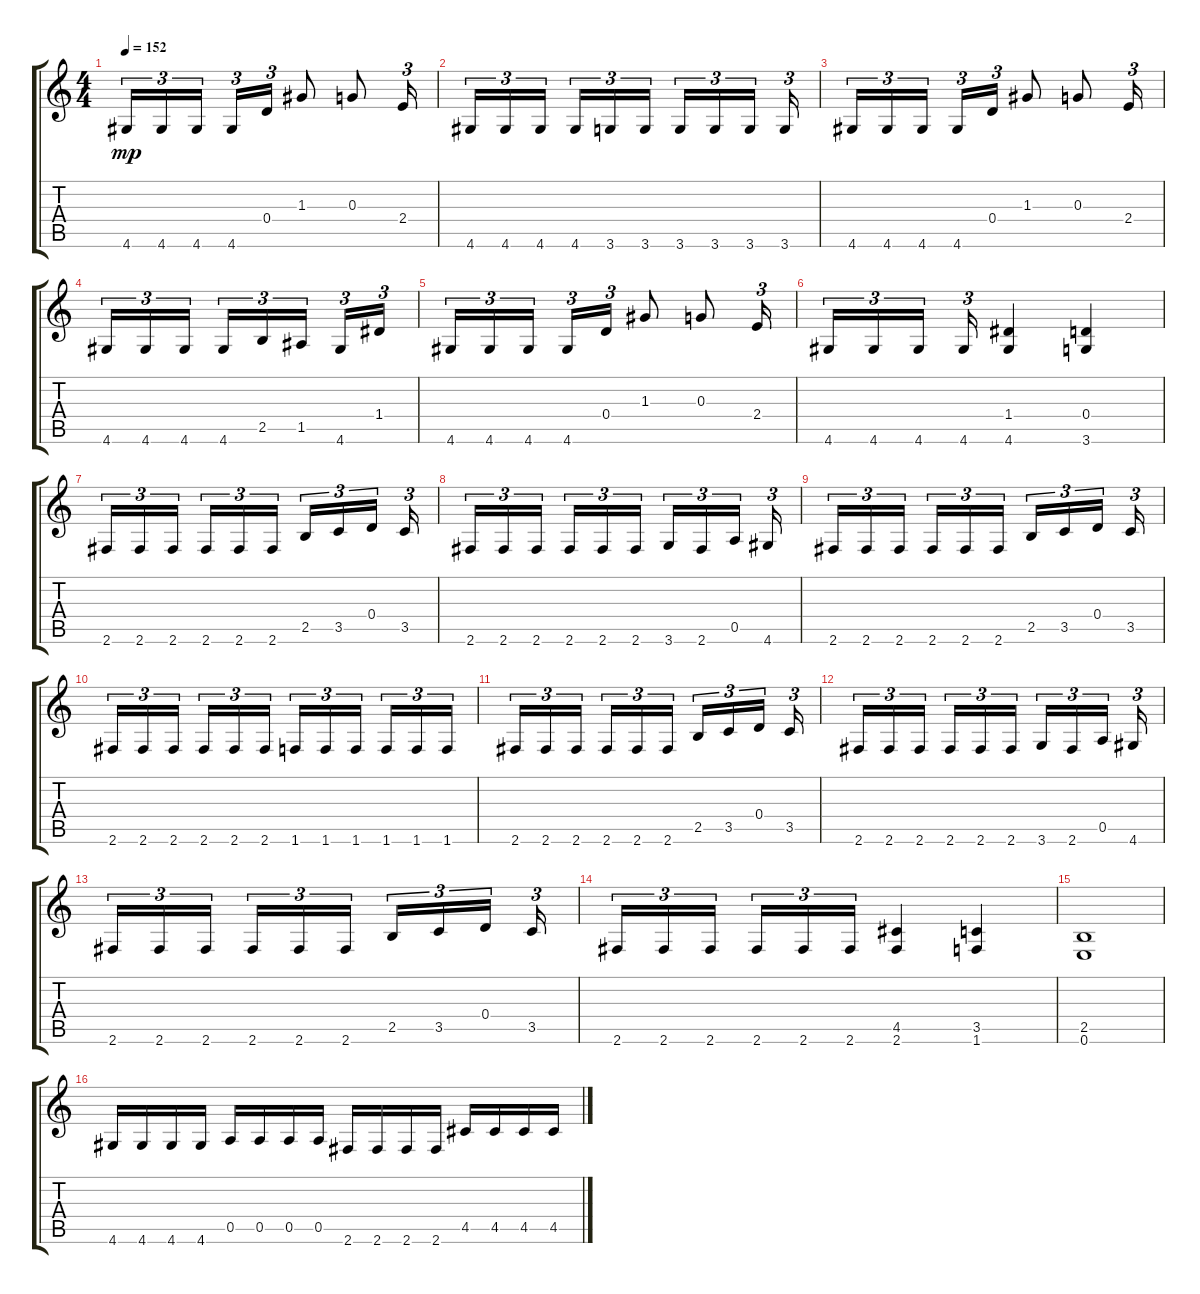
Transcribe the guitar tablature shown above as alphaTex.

\track "" {instrument distortionguitar}
\staff {score tabs}
\tuning (E4 B3 G3 D3 A2 E2) {hide}
\ts (4 4)
\tempo 152
\clef g2
\ks c
4.6.16{tu (3 2) dy mp} 4.6.16{tu (3 2)} 4.6.16{tu (3 2)} 4.6.16{tu (3 2)} 0.4.16{tu (3 2)} 1.3.8 0.3.8 2.4.16{tu (3 2)} |
4.6.16{tu (3 2)} 4.6.16{tu (3 2)} 4.6.16{tu (3 2)} 4.6.16{tu (3 2)} 3.6.16{tu (3 2)} 3.6.16{tu (3 2)} 3.6.16{tu (3 2)} 3.6.16{tu (3 2)} 3.6.16{tu (3 2)} 3.6.16{tu (3 2)} |
4.6.16{tu (3 2)} 4.6.16{tu (3 2)} 4.6.16{tu (3 2)} 4.6.16{tu (3 2)} 0.4.16{tu (3 2)} 1.3.8 0.3.8 2.4.16{tu (3 2)} |
4.6.16{tu (3 2)} 4.6.16{tu (3 2)} 4.6.16{tu (3 2)} 4.6.16{tu (3 2)} 2.5.16{tu (3 2)} 1.5.16{tu (3 2)} 4.6.16{tu (3 2)} 1.4.16{tu (3 2)} |
4.6.16{tu (3 2)} 4.6.16{tu (3 2)} 4.6.16{tu (3 2)} 4.6.16{tu (3 2)} 0.4.16{tu (3 2)} 1.3.8 0.3.8 2.4.16{tu (3 2)} |
4.6.16{tu (3 2)} 4.6.16{tu (3 2)} 4.6.16{tu (3 2)} 4.6.16{tu (3 2)} (1.4 4.6).4 (0.4 3.6).4 |
2.6.16{tu (3 2)} 2.6.16{tu (3 2)} 2.6.16{tu (3 2)} 2.6.16{tu (3 2)} 2.6.16{tu (3 2)} 2.6.16{tu (3 2)} 2.5.16{tu (3 2)} 3.5.16{tu (3 2)} 0.4.16{tu (3 2)} 3.5.16{tu (3 2)} |
2.6.16{tu (3 2)} 2.6.16{tu (3 2)} 2.6.16{tu (3 2)} 2.6.16{tu (3 2)} 2.6.16{tu (3 2)} 2.6.16{tu (3 2)} 3.6.16{tu (3 2)} 2.6.16{tu (3 2)} 0.5.16{tu (3 2)} 4.6.16{tu (3 2)} |
2.6.16{tu (3 2)} 2.6.16{tu (3 2)} 2.6.16{tu (3 2)} 2.6.16{tu (3 2)} 2.6.16{tu (3 2)} 2.6.16{tu (3 2)} 2.5.16{tu (3 2)} 3.5.16{tu (3 2)} 0.4.16{tu (3 2)} 3.5.16{tu (3 2)} |
2.6.16{tu (3 2)} 2.6.16{tu (3 2)} 2.6.16{tu (3 2)} 2.6.16{tu (3 2)} 2.6.16{tu (3 2)} 2.6.16{tu (3 2)} 1.6.16{tu (3 2)} 1.6.16{tu (3 2)} 1.6.16{tu (3 2)} 1.6.16{tu (3 2)} 1.6.16{tu (3 2)} 1.6.16{tu (3 2)} |
2.6.16{tu (3 2)} 2.6.16{tu (3 2)} 2.6.16{tu (3 2)} 2.6.16{tu (3 2)} 2.6.16{tu (3 2)} 2.6.16{tu (3 2)} 2.5.16{tu (3 2)} 3.5.16{tu (3 2)} 0.4.16{tu (3 2)} 3.5.16{tu (3 2)} |
2.6.16{tu (3 2)} 2.6.16{tu (3 2)} 2.6.16{tu (3 2)} 2.6.16{tu (3 2)} 2.6.16{tu (3 2)} 2.6.16{tu (3 2)} 3.6.16{tu (3 2)} 2.6.16{tu (3 2)} 0.5.16{tu (3 2)} 4.6.16{tu (3 2)} |
2.6.16{tu (3 2)} 2.6.16{tu (3 2)} 2.6.16{tu (3 2)} 2.6.16{tu (3 2)} 2.6.16{tu (3 2)} 2.6.16{tu (3 2)} 2.5.16{tu (3 2)} 3.5.16{tu (3 2)} 0.4.16{tu (3 2)} 3.5.16{tu (3 2)} |
2.6.16{tu (3 2)} 2.6.16{tu (3 2)} 2.6.16{tu (3 2)} 2.6.16{tu (3 2)} 2.6.16{tu (3 2)} 2.6.16{tu (3 2)} (4.5 2.6).4 (3.5 1.6).4 |
(2.5 0.6).1 |
4.6.16 4.6.16 4.6.16 4.6.16 0.5.16 0.5.16 0.5.16 0.5.16 2.6.16 2.6.16 2.6.16 2.6.16 4.5.16 4.5.16 4.5.16 4.5.16
